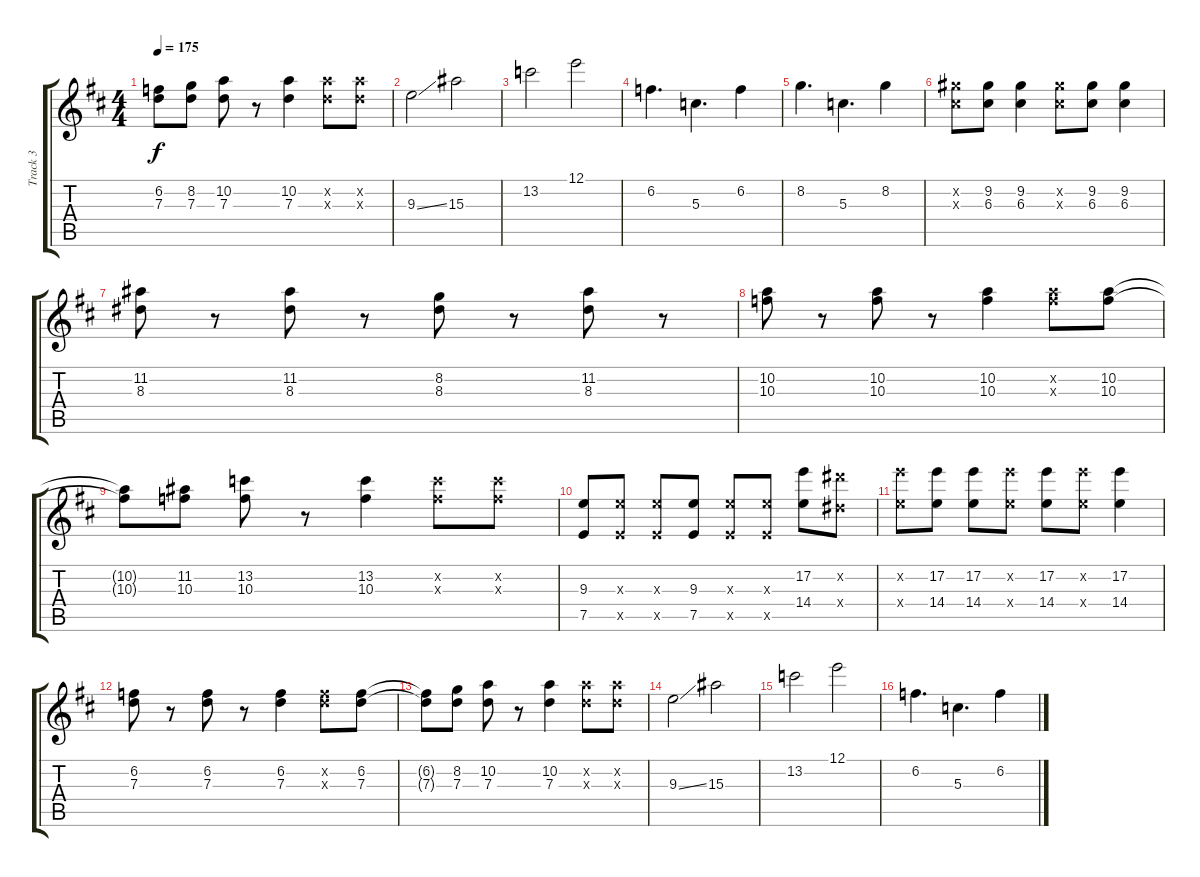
\track ("Track 3" "Track 3") {instrument distortionguitar}
\staff {score tabs}
\tuning (E4 B3 G3 D3 A2 E2) {hide}
\ts (4 4)
\tempo 175
\clef g2
\ks d
(6.2{t} 7.3{t}).8{dy f} (8.2 7.3).8 (10.2 7.3).8 r.8 (10.2 7.3).4 (10.2{x} 7.3{x}).8 (10.2{x} 7.3{x}).8 |
9.3{ss}.2 15.3.2 |
13.2.2 12.1.2 |
6.2.4{d} 5.3.4{d} 6.2.4 |
8.2.4{d} 5.3.4{d} 8.2.4 |
(9.2{x} 6.3{x}).8 (9.2 6.3).8 (9.2 6.3).4 (9.2{x} 6.3{x}).8 (9.2 6.3).8 (9.2 6.3).4 |
(11.2 8.3).8 r.8 (11.2 8.3).8 r.8 (8.2 8.3).8 r.8 (11.2 8.3).8 r.8 |
(10.2 10.3).8 r.8 (10.2 10.3).8 r.8 (10.2 10.3).4 (10.2{x} 10.3{x}).8 (10.2 10.3).8 |
(10.2{t} 10.3{t}).8 (11.2 10.3).8 (13.2 10.3).8 r.8 (13.2 10.3).4 (13.2{x} 10.3{x}).8 (13.2{x} 10.3{x}).8 |
(9.3 7.5).8 (9.3{x} 7.5{x}).8 (9.3{x} 7.5{x}).8 (9.3 7.5).8 (9.3{x} 7.5{x}).8 (9.3{x} 7.5{x}).8 (17.2 14.4).8 (16.2{x} 13.4{x}).8 |
(17.2{x} 14.4{x}).8 (17.2 14.4).8 (17.2 14.4).8 (17.2{x} 14.4{x}).8 (17.2 14.4).8 (17.2{x} 14.4{x}).8 (17.2 14.4).4 |
(6.2 7.3).8 r.8 (6.2 7.3).8 r.8 (6.2 7.3).4 (6.2{x} 7.3{x}).8 (6.2 7.3).8 |
(6.2{t} 7.3{t}).8 (8.2 7.3).8 (10.2 7.3).8 r.8 (10.2 7.3).4 (10.2{x} 7.3{x}).8 (10.2{x} 7.3{x}).8 |
9.3{ss}.2 15.3.2 |
13.2.2 12.1.2 |
6.2.4{d} 5.3.4{d} 6.2.4
